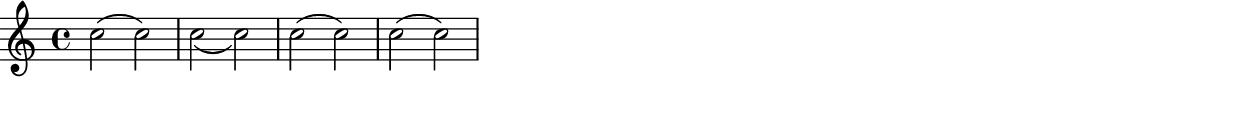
%% Generated by lilypond-book
%% Options: [exampleindent=10.16\mm,indent=0\mm,line-width=160\mm,paper-height=845.047\pt,paper-width=597.508\pt,papersize='(cons (* 597.508 pt) (* 845.047 pt)),quote]
\include "lilypond-book-preamble.ly"


% ****************************************************************
% Start cut-&-pastable-section
% ****************************************************************

#(ly:set-option 'eps-box-padding 3.000000)



\paper {
  #(set-paper-size '(cons (* 597.508 pt) (* 845.047 pt)))
  indent = 0\mm
  line-width = 160\mm
  % offset the left padding, also add 1mm as lilypond creates cropped
  % images with a little space on the right
  line-width = #(- line-width (* mm  3.000000) (* mm 1))
  line-width = 160\mm - 2.0 * 10.16\mm
  % offset the left padding, also add 1mm as lilypond creates cropped
  % images with a little space on the right
  line-width = #(- line-width (* mm  3.000000) (* mm 1))
}

\layout {
  
}




% ****************************************************************
% ly snippet:
% ****************************************************************
\sourcefileline 2895
\relative {
  c''2( c)
  c2_( c)
  c2( c)
  c2^( c)
}


% ****************************************************************
% end ly snippet
% ****************************************************************
